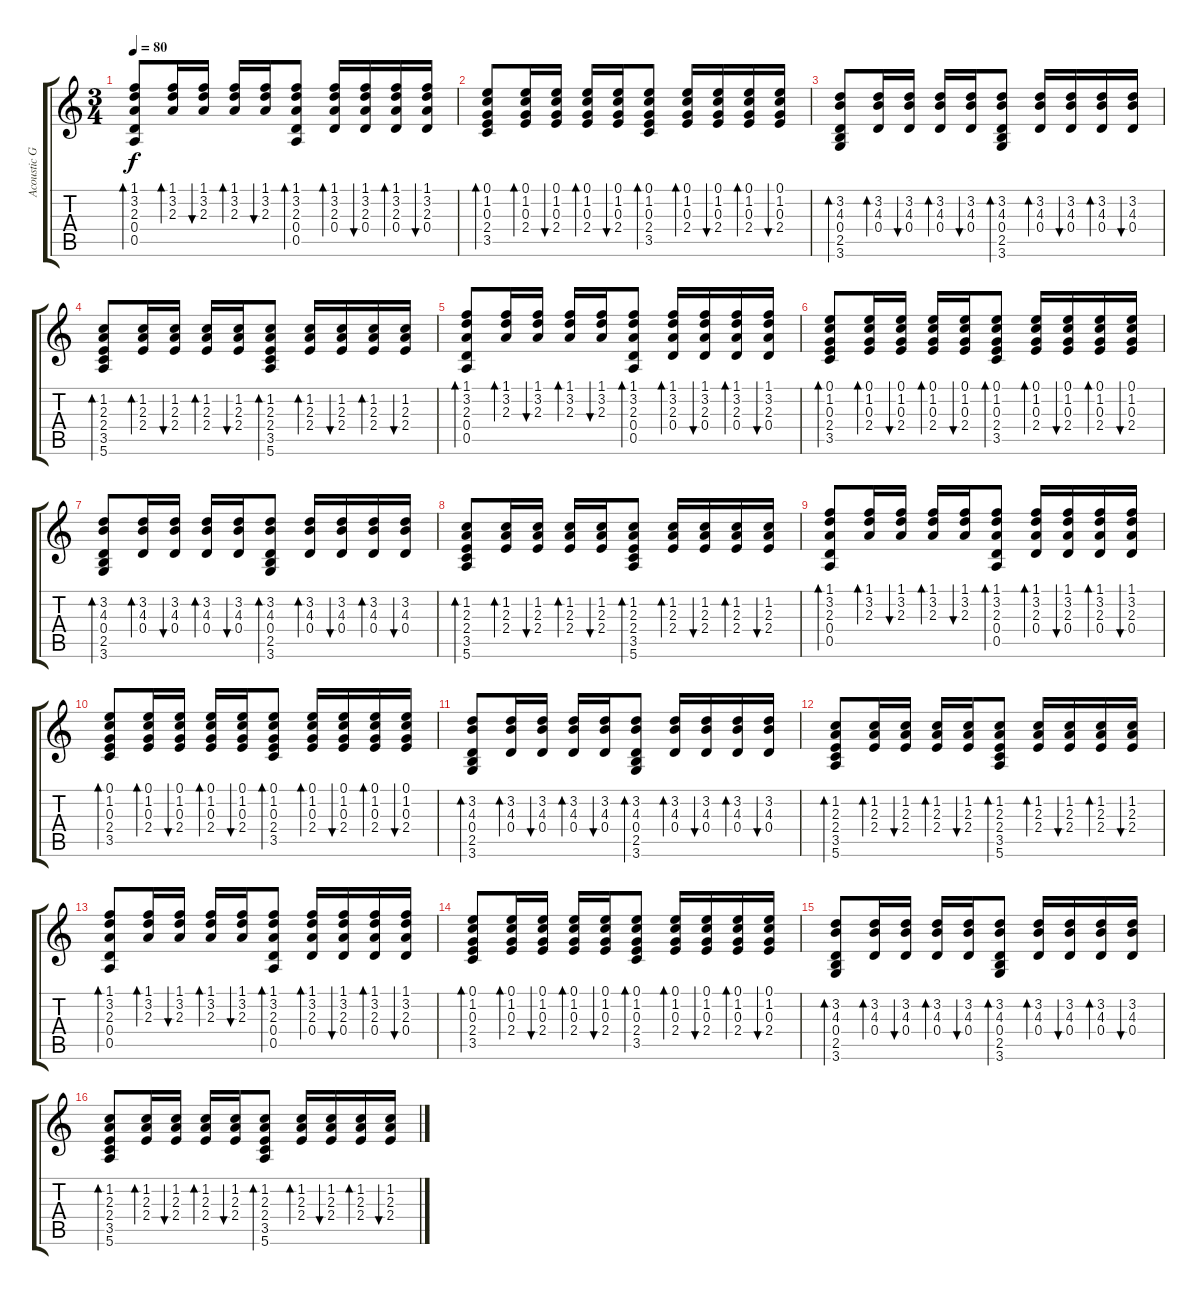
\track ("Acoustic Guitar" "Acoustic G") {instrument acousticguitarsteel}
\staff {score tabs}
\tuning (E4 B3 G3 D3 A2 E2) {hide}
\ts (3 4)
\section ("" "")
\tempo 80
\clef g2
\ks c
(1.1 3.2 2.3 0.4 0.5).8{bd 60 dy f} (1.1 3.2 2.3).16{bd 60} (1.1 3.2 2.3).16{bu 60} (1.1 3.2 2.3).16{bd 60} (1.1 3.2 2.3).16{bu 60} (1.1 3.2 2.3 0.4 0.5).8{bd 60} (1.1 3.2 2.3 0.4).16{bd 60} (1.1 3.2 2.3 0.4).16{bu 60} (1.1 3.2 2.3 0.4).16{bd 60} (1.1 3.2 2.3 0.4).16{bu 60} |
(0.1 1.2 0.3 2.4 3.5).8{bd 60} (0.1 1.2 0.3 2.4).16{bd 60} (0.1 1.2 0.3 2.4).16{bu 60} (0.1 1.2 0.3 2.4).16{bd 60} (0.1 1.2 0.3 2.4).16{bu 60} (0.1 1.2 0.3 2.4 3.5).8{bd 60} (0.1 1.2 0.3 2.4).16{bd 60} (0.1 1.2 0.3 2.4).16{bu 60} (0.1 1.2 0.3 2.4).16{bd 60} (0.1 1.2 0.3 2.4).16{bu 60} |
(3.2 4.3 0.4 2.5 3.6).8{bd 60} (3.2 4.3 0.4).16{bd 60} (3.2 4.3 0.4).16{bu 60} (3.2 4.3 0.4).16{bd 60} (3.2 4.3 0.4).16{bu 60} (3.2 4.3 0.4 2.5 3.6).8{bd 60} (3.2 4.3 0.4).16{bd 60} (3.2 4.3 0.4).16{bu 60} (3.2 4.3 0.4).16{bd 60} (3.2 4.3 0.4).16{bu 60} |
(1.2 2.3 2.4 3.5 5.6).8{bd 60} (1.2 2.3 2.4).16{bd 60} (1.2 2.3 2.4).16{bu 60} (1.2 2.3 2.4).16{bd 60} (1.2 2.3 2.4).16{bu 60} (1.2 2.3 2.4 3.5 5.6).8{bd 60} (1.2 2.3 2.4).16{bd 60} (1.2 2.3 2.4).16{bu 60} (1.2 2.3 2.4).16{bd 60} (1.2 2.3 2.4).16{bu 60} |
(1.1 3.2 2.3 0.4 0.5).8{bd 60} (1.1 3.2 2.3).16{bd 60} (1.1 3.2 2.3).16{bu 60} (1.1 3.2 2.3).16{bd 60} (1.1 3.2 2.3).16{bu 60} (1.1 3.2 2.3 0.4 0.5).8{bd 60} (1.1 3.2 2.3 0.4).16{bd 60} (1.1 3.2 2.3 0.4).16{bu 60} (1.1 3.2 2.3 0.4).16{bd 60} (1.1 3.2 2.3 0.4).16{bu 60} |
(0.1 1.2 0.3 2.4 3.5).8{bd 60} (0.1 1.2 0.3 2.4).16{bd 60} (0.1 1.2 0.3 2.4).16{bu 60} (0.1 1.2 0.3 2.4).16{bd 60} (0.1 1.2 0.3 2.4).16{bu 60} (0.1 1.2 0.3 2.4 3.5).8{bd 60} (0.1 1.2 0.3 2.4).16{bd 60} (0.1 1.2 0.3 2.4).16{bu 60} (0.1 1.2 0.3 2.4).16{bd 60} (0.1 1.2 0.3 2.4).16{bu 60} |
(3.2 4.3 0.4 2.5 3.6).8{bd 60} (3.2 4.3 0.4).16{bd 60} (3.2 4.3 0.4).16{bu 60} (3.2 4.3 0.4).16{bd 60} (3.2 4.3 0.4).16{bu 60} (3.2 4.3 0.4 2.5 3.6).8{bd 60} (3.2 4.3 0.4).16{bd 60} (3.2 4.3 0.4).16{bu 60} (3.2 4.3 0.4).16{bd 60} (3.2 4.3 0.4).16{bu 60} |
(1.2 2.3 2.4 3.5 5.6).8{bd 60} (1.2 2.3 2.4).16{bd 60} (1.2 2.3 2.4).16{bu 60} (1.2 2.3 2.4).16{bd 60} (1.2 2.3 2.4).16{bu 60} (1.2 2.3 2.4 3.5 5.6).8{bd 60} (1.2 2.3 2.4).16{bd 60} (1.2 2.3 2.4).16{bu 60} (1.2 2.3 2.4).16{bd 60} (1.2 2.3 2.4).16{bu 60} |
(1.1 3.2 2.3 0.4 0.5).8{bd 60} (1.1 3.2 2.3).16{bd 60} (1.1 3.2 2.3).16{bu 60} (1.1 3.2 2.3).16{bd 60} (1.1 3.2 2.3).16{bu 60} (1.1 3.2 2.3 0.4 0.5).8{bd 60} (1.1 3.2 2.3 0.4).16{bd 60} (1.1 3.2 2.3 0.4).16{bu 60} (1.1 3.2 2.3 0.4).16{bd 60} (1.1 3.2 2.3 0.4).16{bu 60} |
(0.1 1.2 0.3 2.4 3.5).8{bd 60} (0.1 1.2 0.3 2.4).16{bd 60} (0.1 1.2 0.3 2.4).16{bu 60} (0.1 1.2 0.3 2.4).16{bd 60} (0.1 1.2 0.3 2.4).16{bu 60} (0.1 1.2 0.3 2.4 3.5).8{bd 60} (0.1 1.2 0.3 2.4).16{bd 60} (0.1 1.2 0.3 2.4).16{bu 60} (0.1 1.2 0.3 2.4).16{bd 60} (0.1 1.2 0.3 2.4).16{bu 60} |
(3.2 4.3 0.4 2.5 3.6).8{bd 60} (3.2 4.3 0.4).16{bd 60} (3.2 4.3 0.4).16{bu 60} (3.2 4.3 0.4).16{bd 60} (3.2 4.3 0.4).16{bu 60} (3.2 4.3 0.4 2.5 3.6).8{bd 60} (3.2 4.3 0.4).16{bd 60} (3.2 4.3 0.4).16{bu 60} (3.2 4.3 0.4).16{bd 60} (3.2 4.3 0.4).16{bu 60} |
(1.2 2.3 2.4 3.5 5.6).8{bd 60} (1.2 2.3 2.4).16{bd 60} (1.2 2.3 2.4).16{bu 60} (1.2 2.3 2.4).16{bd 60} (1.2 2.3 2.4).16{bu 60} (1.2 2.3 2.4 3.5 5.6).8{bd 60} (1.2 2.3 2.4).16{bd 60} (1.2 2.3 2.4).16{bu 60} (1.2 2.3 2.4).16{bd 60} (1.2 2.3 2.4).16{bu 60} |
(1.1 3.2 2.3 0.4 0.5).8{bd 60} (1.1 3.2 2.3).16{bd 60} (1.1 3.2 2.3).16{bu 60} (1.1 3.2 2.3).16{bd 60} (1.1 3.2 2.3).16{bu 60} (1.1 3.2 2.3 0.4 0.5).8{bd 60} (1.1 3.2 2.3 0.4).16{bd 60} (1.1 3.2 2.3 0.4).16{bu 60} (1.1 3.2 2.3 0.4).16{bd 60} (1.1 3.2 2.3 0.4).16{bu 60} |
(0.1 1.2 0.3 2.4 3.5).8{bd 60} (0.1 1.2 0.3 2.4).16{bd 60} (0.1 1.2 0.3 2.4).16{bu 60} (0.1 1.2 0.3 2.4).16{bd 60} (0.1 1.2 0.3 2.4).16{bu 60} (0.1 1.2 0.3 2.4 3.5).8{bd 60} (0.1 1.2 0.3 2.4).16{bd 60} (0.1 1.2 0.3 2.4).16{bu 60} (0.1 1.2 0.3 2.4).16{bd 60} (0.1 1.2 0.3 2.4).16{bu 60} |
(3.2 4.3 0.4 2.5 3.6).8{bd 60} (3.2 4.3 0.4).16{bd 60} (3.2 4.3 0.4).16{bu 60} (3.2 4.3 0.4).16{bd 60} (3.2 4.3 0.4).16{bu 60} (3.2 4.3 0.4 2.5 3.6).8{bd 60} (3.2 4.3 0.4).16{bd 60} (3.2 4.3 0.4).16{bu 60} (3.2 4.3 0.4).16{bd 60} (3.2 4.3 0.4).16{bu 60} |
(1.2 2.3 2.4 3.5 5.6).8{bd 60} (1.2 2.3 2.4).16{bd 60} (1.2 2.3 2.4).16{bu 60} (1.2 2.3 2.4).16{bd 60} (1.2 2.3 2.4).16{bu 60} (1.2 2.3 2.4 3.5 5.6).8{bd 60} (1.2 2.3 2.4).16{bd 60} (1.2 2.3 2.4).16{bu 60} (1.2 2.3 2.4).16{bd 60} (1.2 2.3 2.4).16{bu 60}
